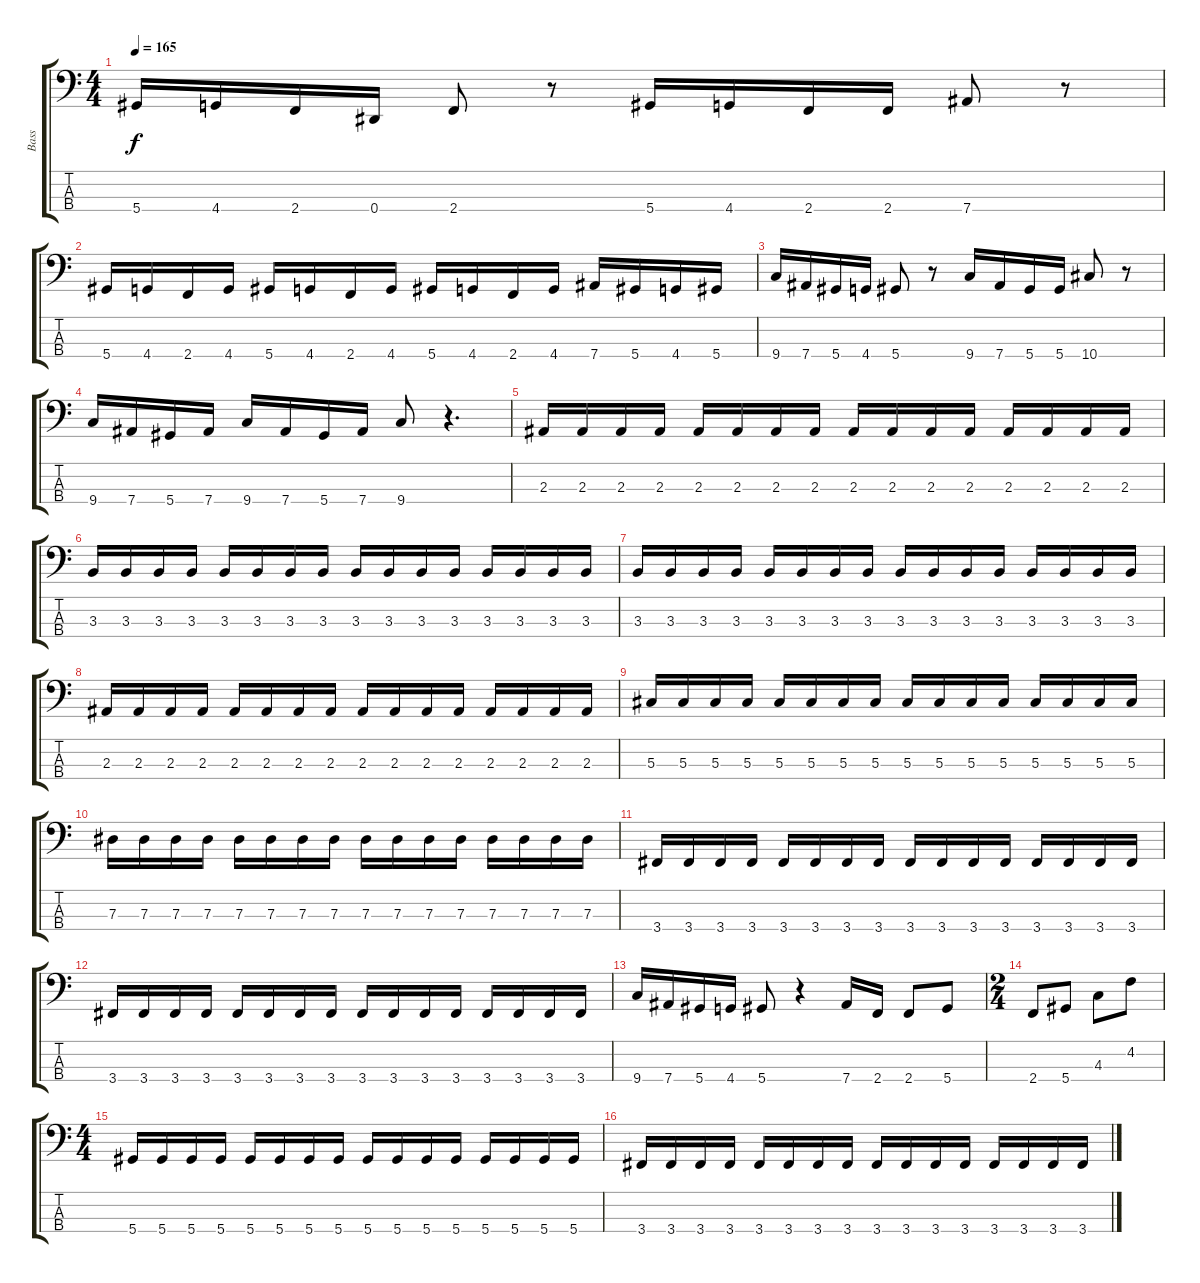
\track ("Bass" "Bass") {instrument electricbasspick}
\staff {score tabs}
\tuning (Gb2 Db2 Ab1 Eb1) {hide}
\ts (4 4)
\tempo 165
\clef f4
\ks c
5.4.16{dy f} 4.4.16 2.4.16 0.4.16 2.4.8 r.8 5.4.16 4.4.16 2.4.16 2.4.16 7.4.8 r.8 |
5.4.16 4.4.16 2.4.16 4.4.16 5.4.16 4.4.16 2.4.16 4.4.16 5.4.16 4.4.16 2.4.16 4.4.16 7.4.16 5.4.16 4.4.16 5.4.16 |
9.4.16 7.4.16 5.4.16 4.4.16 5.4.8 r.8 9.4.16 7.4.16 5.4.16 5.4.16 10.4.8 r.8 |
9.4.16 7.4.16 5.4.16 7.4.16 9.4.16 7.4.16 5.4.16 7.4.16 9.4.8 r.4{d} |
2.3.16 2.3.16 2.3.16 2.3.16 2.3.16 2.3.16 2.3.16 2.3.16 2.3.16 2.3.16 2.3.16 2.3.16 2.3.16 2.3.16 2.3.16 2.3.16 |
3.3.16 3.3.16 3.3.16 3.3.16 3.3.16 3.3.16 3.3.16 3.3.16 3.3.16 3.3.16 3.3.16 3.3.16 3.3.16 3.3.16 3.3.16 3.3.16 |
3.3.16 3.3.16 3.3.16 3.3.16 3.3.16 3.3.16 3.3.16 3.3.16 3.3.16 3.3.16 3.3.16 3.3.16 3.3.16 3.3.16 3.3.16 3.3.16 |
2.3.16 2.3.16 2.3.16 2.3.16 2.3.16 2.3.16 2.3.16 2.3.16 2.3.16 2.3.16 2.3.16 2.3.16 2.3.16 2.3.16 2.3.16 2.3.16 |
5.3.16 5.3.16 5.3.16 5.3.16 5.3.16 5.3.16 5.3.16 5.3.16 5.3.16 5.3.16 5.3.16 5.3.16 5.3.16 5.3.16 5.3.16 5.3.16 |
7.3.16 7.3.16 7.3.16 7.3.16 7.3.16 7.3.16 7.3.16 7.3.16 7.3.16 7.3.16 7.3.16 7.3.16 7.3.16 7.3.16 7.3.16 7.3.16 |
3.4.16 3.4.16 3.4.16 3.4.16 3.4.16 3.4.16 3.4.16 3.4.16 3.4.16 3.4.16 3.4.16 3.4.16 3.4.16 3.4.16 3.4.16 3.4.16 |
3.4.16 3.4.16 3.4.16 3.4.16 3.4.16 3.4.16 3.4.16 3.4.16 3.4.16 3.4.16 3.4.16 3.4.16 3.4.16 3.4.16 3.4.16 3.4.16 |
9.4.16 7.4.16 5.4.16 4.4.16 5.4.8 r.4 7.4.16 2.4.16 2.4.8 5.4.8 |
\ts (2 4)
2.4.8 5.4.8 4.3.8 4.2.8 |
\ts (4 4)
5.4.16 5.4.16 5.4.16 5.4.16 5.4.16 5.4.16 5.4.16 5.4.16 5.4.16 5.4.16 5.4.16 5.4.16 5.4.16 5.4.16 5.4.16 5.4.16 |
3.4.16 3.4.16 3.4.16 3.4.16 3.4.16 3.4.16 3.4.16 3.4.16 3.4.16 3.4.16 3.4.16 3.4.16 3.4.16 3.4.16 3.4.16 3.4.16
